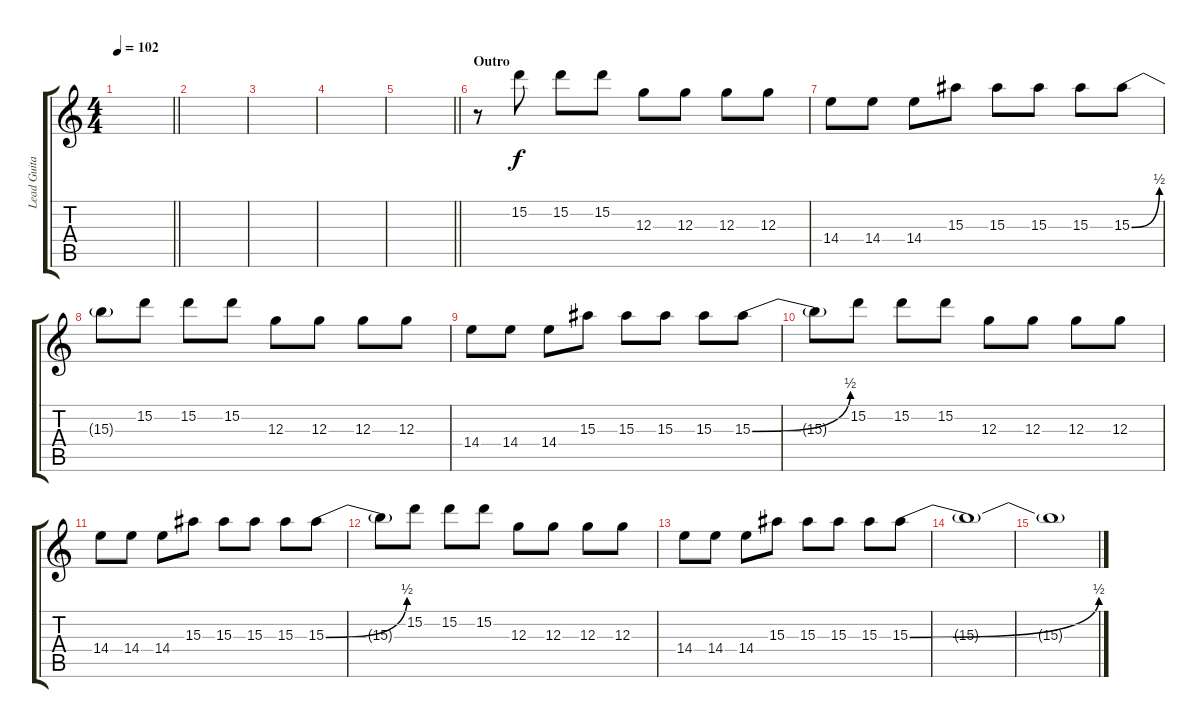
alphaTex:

\track ("Lead Guitar 2" "Lead Guita") {instrument overdrivenguitar}
\staff {score tabs}
\tuning (E4 B3 G3 D3 A2 E2) {hide}
\ts (4 4)
\tempo 102
\clef g2
\barLineRight lightlight
\ks c
|
|
|
|
\barLineRight lightlight
|
\section ("" "Outro")
r.8 15.2.8 15.2.8 15.2.8 12.3.8 12.3.8 12.3.8 12.3.8 |
14.4.8 14.4.8 14.4.8 15.3.8 15.3.8 15.3.8 15.3.8 15.3{be (bend 0 0 60 2)}.8 |
15.3{t}.8 15.2.8 15.2.8 15.2.8 12.3.8 12.3.8 12.3.8 12.3.8 |
14.4.8 14.4.8 14.4.8 15.3.8 15.3.8 15.3.8 15.3.8 15.3{be (bend 0 0 60 2)}.8 |
15.3{t}.8 15.2.8 15.2.8 15.2.8 12.3.8 12.3.8 12.3.8 12.3.8 |
14.4.8 14.4.8 14.4.8 15.3.8 15.3.8 15.3.8 15.3.8 15.3{be (bend 0 0 60 2)}.8 |
15.3{t}.8 15.2.8 15.2.8 15.2.8 12.3.8 12.3.8 12.3.8 12.3.8 |
14.4.8 14.4.8 14.4.8 15.3.8 15.3.8 15.3.8 15.3.8 15.3{be (bend 0 0 60 2)}.8 |
15.3{t}.1{volume 0} |
15.3{t}.1
